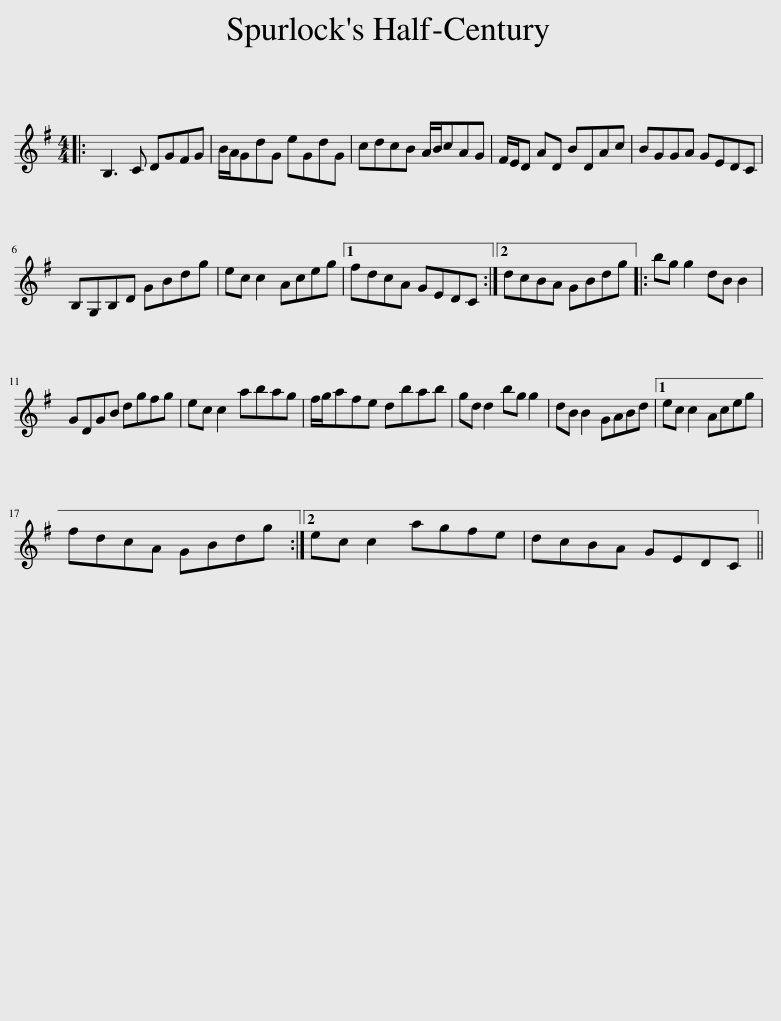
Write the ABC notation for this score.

X:1
L:1/8
M:4/4
I:linebreak $
K:G
V:1 treble
V:1
|: B,3 C DGFG | B/A/GdG eGdG | cdcB A/B/cAG | F/E/D AD BDAc | BGGA GEDC |$ %5
 B,G,B,D GBdg | ec c2 Aceg |1 fdcA GEDC :|2 dcBA GBdg |: bg g2 dB B2 |$ %10
 GDGB dgfg | ec c2 abag | f/g/afe dbab | gd d2 bg g2 | dB B2 GABd |1 %15
 ec c2 Aceg |$ fdcA GBdg :|2 ec c2 agfe | dcBA GEDC || %19
